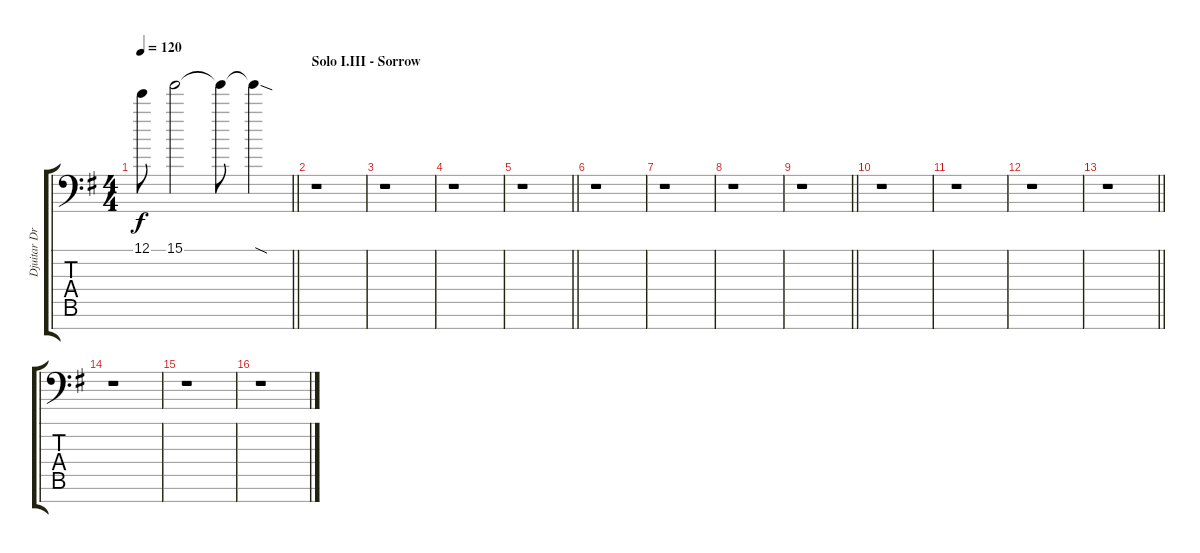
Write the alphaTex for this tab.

\track ("Djuitar Dropped A" "Djuitar Dr") {instrument distortionguitar}
\staff {score tabs}
\tuning (E4 B3 G3 D3 A2 E2 A1) {hide}
\ts (4 4)
\tempo 120
\clef f4
\barLineRight lightlight
\ks eminor
12.1{t}.8{dy f} 15.1.2 15.1{t}.8 15.1{sod t}.4 |
\section ("" "Solo I.III - Sorrow")
r.1 |
r.1 |
r.1 |
\barLineRight lightlight
r.1 |
r.1 |
r.1 |
r.1 |
\barLineRight lightlight
r.1 |
r.1 |
r.1 |
r.1 |
\barLineRight lightlight
r.1 |
r.1 |
r.1 |
r.1
